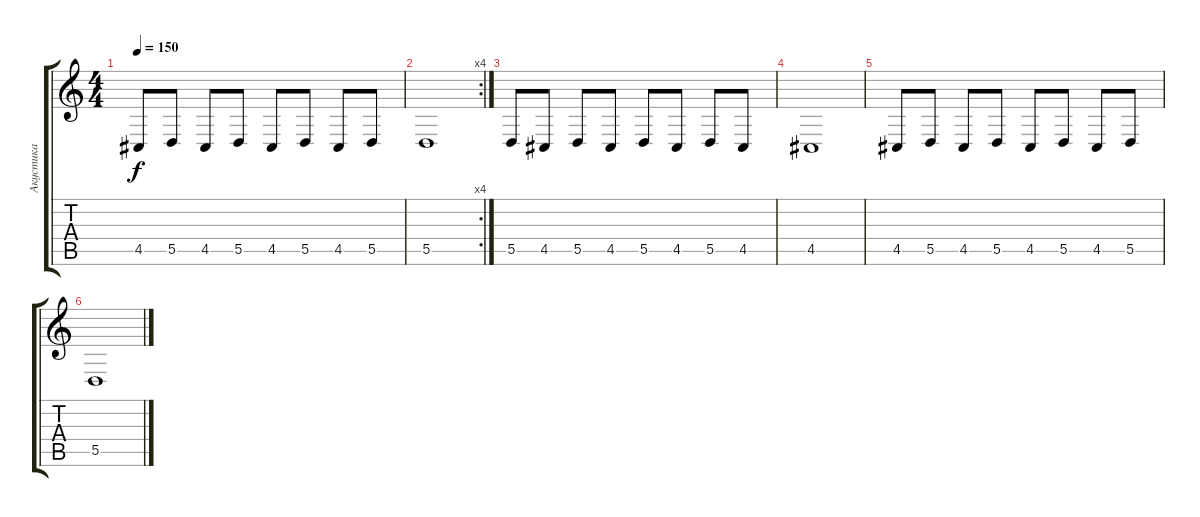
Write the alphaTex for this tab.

\track ("Акустика" "Акустика") {instrument electricgrandpiano}
\staff {score tabs}
\tuning (E4 B3 G3 D3 A2 E2) {hide}
\ts (4 4)
\tempo 150
\clef g2
\ks c
4.5.8{dy f} 5.5.8 4.5.8 5.5.8 4.5.8 5.5.8 4.5.8 5.5.8 |
\rc 4
5.5.1 |
5.5.8 4.5.8 5.5.8 4.5.8 5.5.8 4.5.8 5.5.8 4.5.8 |
4.5.1 |
4.5.8 5.5.8 4.5.8 5.5.8 4.5.8 5.5.8 4.5.8 5.5.8 |
5.5.1
